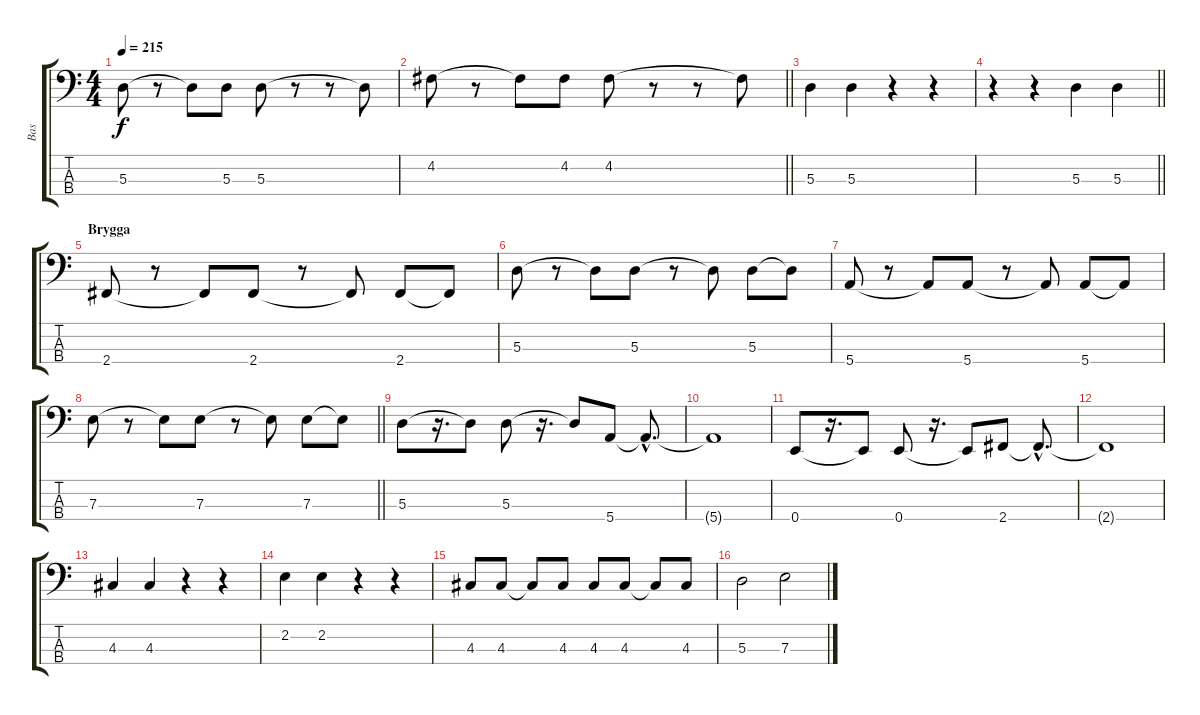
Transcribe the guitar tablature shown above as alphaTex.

\track ("Bas" "Bas") {instrument electricbasspick}
\staff {score tabs}
\tuning (G2 D2 A1 E1) {hide}
\ts (4 4)
\tempo 215
\clef f4
\ks c
5.3.8{dy f} r.8 5.3{t}.8 5.3.8 5.3.8 r.8 r.8 5.3{t}.8 |
\barLineRight lightlight
4.2.8 r.8 4.2{t}.8 4.2.8 4.2.8 r.8 r.8 4.2{t}.8 |
5.3.4 5.3.4 r.4 r.4 |
\barLineRight lightlight
r.4 r.4 5.3.4 5.3.4 |
\section ("" "Brygga")
2.4.8 r.8 2.4{t}.8 2.4.8 r.8 2.4{t}.8 2.4.8 2.4{t}.8 |
5.3.8 r.8 5.3{t}.8 5.3.8 r.8 5.3{t}.8 5.3.8 5.3{t}.8 |
5.4.8 r.8 5.4{t}.8 5.4.8 r.8 5.4{t}.8 5.4.8 5.4{t}.8 |
\barLineRight lightlight
7.3.8 r.8 7.3{t}.8 7.3.8 r.8 7.3{t}.8 7.3.8 7.3{t}.8 |
5.3.8 r.16{d} 5.3{t}.8 5.3.8 r.16{d} 5.3{t}.8 5.4.8 5.4{hac t}.8{d} |
5.4{t}.1 |
0.4.8 r.16{d} 0.4{t}.8 0.4.8 r.16{d} 0.4{t}.8 2.4.8 2.4{hac t}.8{d} |
2.4{t}.1 |
4.3.4 4.3.4 r.4 r.4 |
2.2.4 2.2.4 r.4 r.4 |
4.3.8 4.3.8 4.3{t}.8 4.3.8 4.3.8 4.3.8 4.3{t}.8 4.3.8 |
5.3.2 7.3.2
